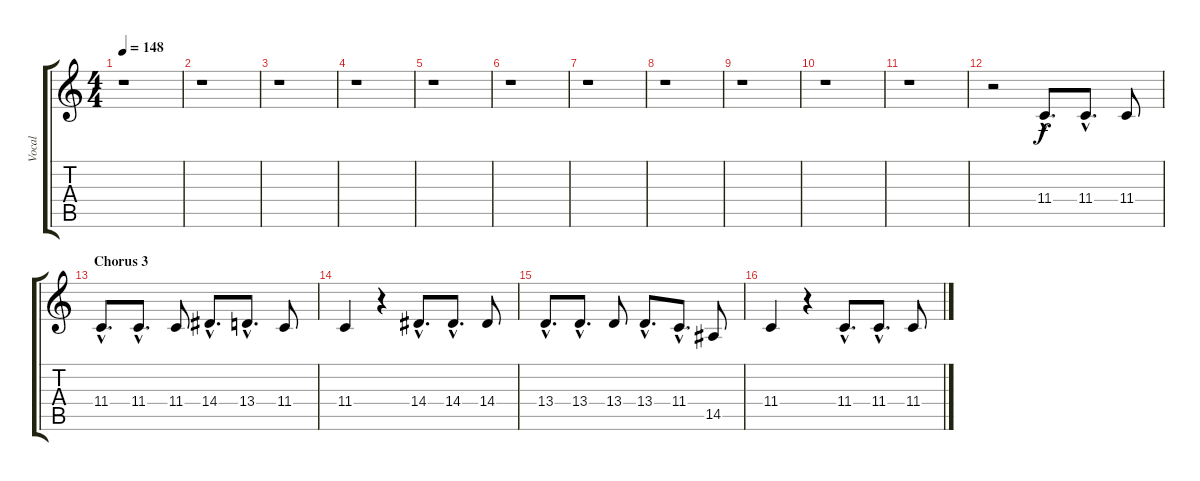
\track ("Vocal" "Vocal") {instrument viola}
\staff {score tabs}
\tuning (Eb4 Bb3 Gb3 Db3 Ab2 Eb2) {hide}
\ts (4 4)
\tempo 148
\clef g2
\ks c
r.1{dy f} |
r.1 |
r.1 |
r.1 |
r.1 |
r.1 |
r.1 |
r.1 |
r.1 |
r.1 |
r.1 |
r.2 11.4{hac}.8{d volume 14} 11.4{hac}.8{d} 11.4.8 |
\section ("" "Chorus 3")
11.4{hac}.8{d} 11.4{hac}.8{d} 11.4.8 14.4{hac}.8{d} 13.4{hac}.8{d} 11.4.8 |
11.4.4 r.4 14.4{hac}.8{d} 14.4{hac}.8{d} 14.4.8 |
13.4{hac}.8{d} 13.4{hac}.8{d} 13.4.8 13.4{hac}.8{d} 11.4{hac}.8{d} 14.5.8 |
11.4.4 r.4 11.4{hac}.8{d} 11.4{hac}.8{d} 11.4.8
